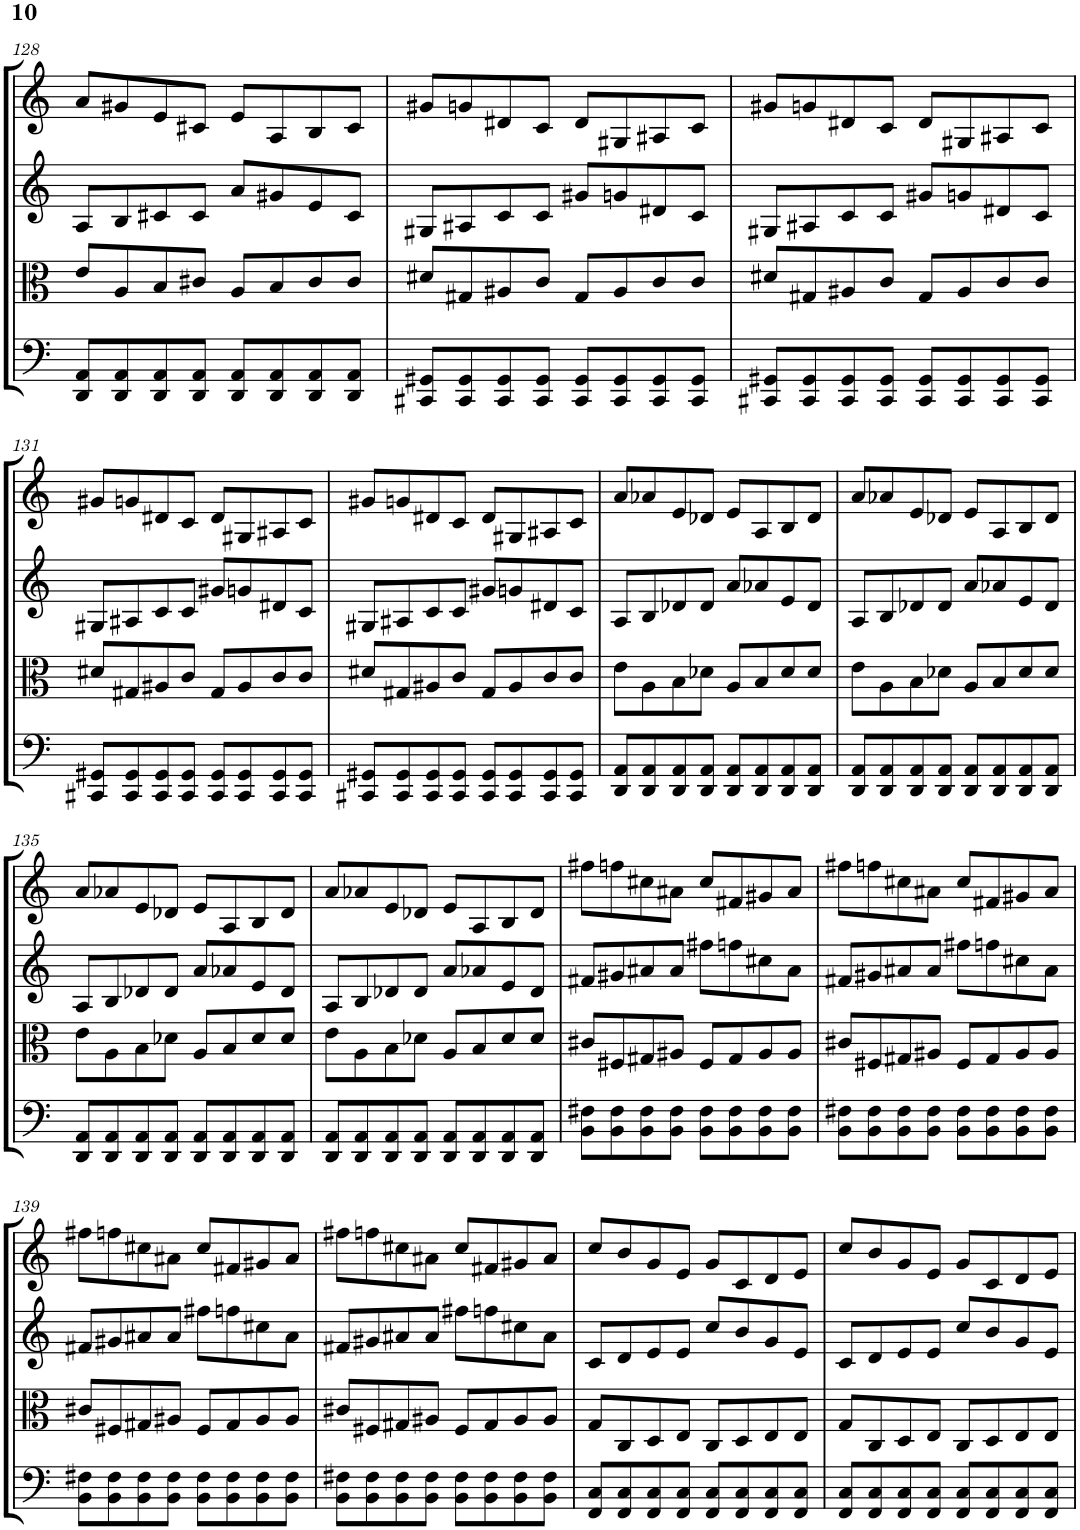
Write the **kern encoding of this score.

**kern	**kern	**kern	**kern
*part4	*part3	*part2	*part1
*staff4	*staff3	*staff2	*staff1
*I"Violoncello	*I"Viola	*I"Violin II	*I"Violin I
*I'Vc	*I'Vla	*I'Vln	*I'Vln
!!LO:PB:g=z
*clefF4	*clefC3	*clefG2	*clefG2
*k[]	*k[]	*k[]	*k[]
*M4/4	*M4/4	*M4/4	*M4/4
=128	=128	=128	=128
8DD/ 8AA/L	8e/L	8A/L	8a/L
8DD/ 8AA/	8A/	8B/	8g#X/
8DD/ 8AA/	8B/	8c#X/	8e/
8DD/ 8AA/J	8c#X/J	8c#/J	8c#X/J
8DD/ 8AA/L	8A/L	8a/L	8e/L
8DD/ 8AA/	8B/	8g#X/	8A/
8DD/ 8AA/	8c#/	8e/	8B/
8DD/ 8AA/J	8c#/J	8c#/J	8c#/J
=129	=129	=129	=129
8CC#X/ 8GG#X/L	8d#X/L	8G#X/L	8g#X/L
8CC#/ 8GG#/	8G#X/	8A#X/	8gn/
8CC#/ 8GG#/	8A#X/	8c/	8d#X/
8CC#/ 8GG#/J	8c/J	8c/J	8c/J
8CC#/ 8GG#/L	8G#/L	8g#X/L	8d#/L
8CC#/ 8GG#/	8A#/	8gn/	8G#X/
8CC#/ 8GG#/	8c/	8d#X/	8A#X/
8CC#/ 8GG#/J	8c/J	8c/J	8c/J
=130	=130	=130	=130
8CC#X/ 8GG#X/L	8d#X/L	8G#X/L	8g#X/L
8CC#/ 8GG#/	8G#X/	8A#X/	8gn/
8CC#/ 8GG#/	8A#X/	8c/	8d#X/
8CC#/ 8GG#/J	8c/J	8c/J	8c/J
8CC#/ 8GG#/L	8G#/L	8g#X/L	8d#/L
8CC#/ 8GG#/	8A#/	8gn/	8G#X/
8CC#/ 8GG#/	8c/	8d#X/	8A#X/
8CC#/ 8GG#/J	8c/J	8c/J	8c/J
!!LO:LB:g=z
=131	=131	=131	=131
8CC#X/ 8GG#X/L	8d#X/L	8G#X/L	8g#X/L
8CC#/ 8GG#/	8G#X/	8A#X/	8gn/
8CC#/ 8GG#/	8A#X/	8c/	8d#X/
8CC#/ 8GG#/J	8c/J	8c/J	8c/J
8CC#/ 8GG#/L	8G#/L	8g#X/L	8d#/L
8CC#/ 8GG#/	8A#/	8gn/	8G#X/
8CC#/ 8GG#/	8c/	8d#X/	8A#X/
8CC#/ 8GG#/J	8c/J	8c/J	8c/J
=132	=132	=132	=132
8CC#X/ 8GG#X/L	8d#X/L	8G#X/L	8g#X/L
8CC#/ 8GG#/	8G#X/	8A#X/	8gn/
8CC#/ 8GG#/	8A#X/	8c/	8d#X/
8CC#/ 8GG#/J	8c/J	8c/J	8c/J
8CC#/ 8GG#/L	8G#/L	8g#X/L	8d#/L
8CC#/ 8GG#/	8A#/	8gn/	8G#X/
8CC#/ 8GG#/	8c/	8d#X/	8A#X/
8CC#/ 8GG#/J	8c/J	8c/J	8c/J
=133	=133	=133	=133
8DD/ 8AA/L	8e\L	8A/L	8a/L
8DD/ 8AA/	8A\	8B/	8a-X/
8DD/ 8AA/	8B\	8d-X/	8e/
8DD/ 8AA/J	8d-X\J	8d-/J	8d-X/J
8DD/ 8AA/L	8A/L	8a/L	8e/L
8DD/ 8AA/	8B/	8a-X/	8A/
8DD/ 8AA/	8d-/	8e/	8B/
8DD/ 8AA/J	8d-/J	8d-/J	8d-/J
=134	=134	=134	=134
8DD/ 8AA/L	8e\L	8A/L	8a/L
8DD/ 8AA/	8A\	8B/	8a-X/
8DD/ 8AA/	8B\	8d-X/	8e/
8DD/ 8AA/J	8d-X\J	8d-/J	8d-X/J
8DD/ 8AA/L	8A/L	8a/L	8e/L
8DD/ 8AA/	8B/	8a-X/	8A/
8DD/ 8AA/	8d-/	8e/	8B/
8DD/ 8AA/J	8d-/J	8d-/J	8d-/J
!!LO:LB:g=z
=135	=135	=135	=135
8DD/ 8AA/L	8e\L	8A/L	8a/L
8DD/ 8AA/	8A\	8B/	8a-X/
8DD/ 8AA/	8B\	8d-X/	8e/
8DD/ 8AA/J	8d-X\J	8d-/J	8d-X/J
8DD/ 8AA/L	8A/L	8a/L	8e/L
8DD/ 8AA/	8B/	8a-X/	8A/
8DD/ 8AA/	8d-/	8e/	8B/
8DD/ 8AA/J	8d-/J	8d-/J	8d-/J
=136	=136	=136	=136
8DD/ 8AA/L	8e\L	8A/L	8a/L
8DD/ 8AA/	8A\	8B/	8a-X/
8DD/ 8AA/	8B\	8d-X/	8e/
8DD/ 8AA/J	8d-X\J	8d-/J	8d-X/J
8DD/ 8AA/L	8A/L	8a/L	8e/L
8DD/ 8AA/	8B/	8a-X/	8A/
8DD/ 8AA/	8d-/	8e/	8B/
8DD/ 8AA/J	8d-/J	8d-/J	8d-/J
=137	=137	=137	=137
8BB\ 8F#X\L	8c#X/L	8f#X/L	8ff#X\L
8BB\ 8F#\	8F#X/	8g#X/	8ffn\
8BB\ 8F#\	8G#X/	8a#X/	8cc#X\
8BB\ 8F#\J	8A#X/J	8a#/J	8a#X\J
8BB\ 8F#\L	8F#/L	8ff#X\L	8cc#/L
8BB\ 8F#\	8G#/	8ffn\	8f#X/
8BB\ 8F#\	8A#/	8cc#X\	8g#X/
8BB\ 8F#\J	8A#/J	8a#\J	8a#/J
=138	=138	=138	=138
8BB\ 8F#X\L	8c#X/L	8f#X/L	8ff#X\L
8BB\ 8F#\	8F#X/	8g#X/	8ffn\
8BB\ 8F#\	8G#X/	8a#X/	8cc#X\
8BB\ 8F#\J	8A#X/J	8a#/J	8a#X\J
8BB\ 8F#\L	8F#/L	8ff#X\L	8cc#/L
8BB\ 8F#\	8G#/	8ffn\	8f#X/
8BB\ 8F#\	8A#/	8cc#X\	8g#X/
8BB\ 8F#\J	8A#/J	8a#\J	8a#/J
!!LO:LB:g=z
=139	=139	=139	=139
8BB\ 8F#X\L	8c#X/L	8f#X/L	8ff#X\L
8BB\ 8F#\	8F#X/	8g#X/	8ffn\
8BB\ 8F#\	8G#X/	8a#X/	8cc#X\
8BB\ 8F#\J	8A#X/J	8a#/J	8a#X\J
8BB\ 8F#\L	8F#/L	8ff#X\L	8cc#/L
8BB\ 8F#\	8G#/	8ffn\	8f#X/
8BB\ 8F#\	8A#/	8cc#X\	8g#X/
8BB\ 8F#\J	8A#/J	8a#\J	8a#/J
=140	=140	=140	=140
8BB\ 8F#X\L	8c#X/L	8f#X/L	8ff#X\L
8BB\ 8F#\	8F#X/	8g#X/	8ffn\
8BB\ 8F#\	8G#X/	8a#X/	8cc#X\
8BB\ 8F#\J	8A#X/J	8a#/J	8a#X\J
8BB\ 8F#\L	8F#/L	8ff#X\L	8cc#/L
8BB\ 8F#\	8G#/	8ffn\	8f#X/
8BB\ 8F#\	8A#/	8cc#X\	8g#X/
8BB\ 8F#\J	8A#/J	8a#\J	8a#/J
=141	=141	=141	=141
8FF/ 8C/L	8G/L	8c/L	8cc/L
8FF/ 8C/	8C/	8d/	8b/
8FF/ 8C/	8D/	8e/	8g/
8FF/ 8C/J	8E/J	8e/J	8e/J
8FF/ 8C/L	8C/L	8cc/L	8g/L
8FF/ 8C/	8D/	8b/	8c/
8FF/ 8C/	8E/	8g/	8d/
8FF/ 8C/J	8E/J	8e/J	8e/J
=142	=142	=142	=142
8FF/ 8C/L	8G/L	8c/L	8cc/L
8FF/ 8C/	8C/	8d/	8b/
8FF/ 8C/	8D/	8e/	8g/
8FF/ 8C/J	8E/J	8e/J	8e/J
8FF/ 8C/L	8C/L	8cc/L	8g/L
8FF/ 8C/	8D/	8b/	8c/
8FF/ 8C/	8E/	8g/	8d/
8FF/ 8C/J	8E/J	8e/J	8e/J
=	=	=	=
*-	*-	*-	*-
